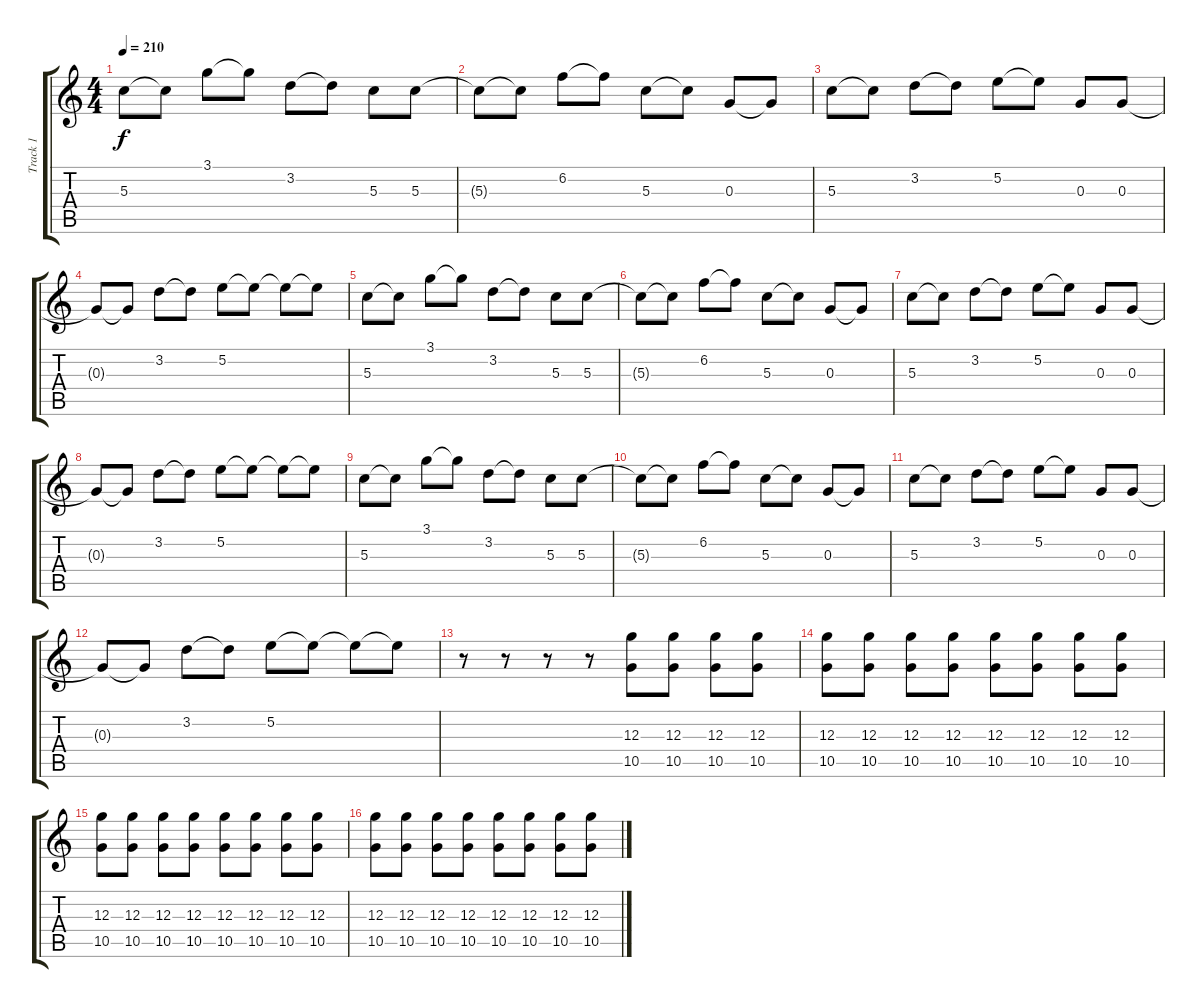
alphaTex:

\track ("Track 1" "Track 1") {instrument distortionguitar}
\staff {score tabs}
\tuning (E4 B3 G3 D3 A2 E2) {hide}
\ts (4 4)
\tempo 210
\clef g2
\ks c
5.3.8{dy f} 5.3{t}.8 3.1.8 3.1{t}.8 3.2.8 3.2{t}.8 5.3.8 5.3.8 |
5.3{t}.8 5.3{t}.8 6.2.8 6.2{t}.8 5.3.8 5.3{t}.8 0.3.8 0.3{t}.8 |
5.3.8 5.3{t}.8 3.2.8 3.2{t}.8 5.2.8 5.2{t}.8 0.3.8 0.3.8 |
0.3{t}.8 0.3{t}.8 3.2.8 3.2{t}.8 5.2.8 5.2{t}.8 5.2{t}.8 5.2{t}.8 |
5.3.8 5.3{t}.8 3.1.8 3.1{t}.8 3.2.8 3.2{t}.8 5.3.8 5.3.8 |
5.3{t}.8 5.3{t}.8 6.2.8 6.2{t}.8 5.3.8 5.3{t}.8 0.3.8 0.3{t}.8 |
5.3.8 5.3{t}.8 3.2.8 3.2{t}.8 5.2.8 5.2{t}.8 0.3.8 0.3.8 |
0.3{t}.8 0.3{t}.8 3.2.8 3.2{t}.8 5.2.8 5.2{t}.8 5.2{t}.8 5.2{t}.8 |
5.3.8 5.3{t}.8 3.1.8 3.1{t}.8 3.2.8 3.2{t}.8 5.3.8 5.3.8 |
5.3{t}.8 5.3{t}.8 6.2.8 6.2{t}.8 5.3.8 5.3{t}.8 0.3.8 0.3{t}.8 |
5.3.8 5.3{t}.8 3.2.8 3.2{t}.8 5.2.8 5.2{t}.8 0.3.8 0.3.8 |
0.3{t}.8 0.3{t}.8 3.2.8 3.2{t}.8 5.2.8 5.2{t}.8 5.2{t}.8 5.2{t}.8 |
r.8 r.8 r.8 r.8 (12.3 10.5).8 (12.3 10.5).8 (12.3 10.5).8 (12.3 10.5).8 |
(12.3 10.5).8 (12.3 10.5).8 (12.3 10.5).8 (12.3 10.5).8 (12.3 10.5).8 (12.3 10.5).8 (12.3 10.5).8 (12.3 10.5).8 |
(12.3 10.5).8 (12.3 10.5).8 (12.3 10.5).8 (12.3 10.5).8 (12.3 10.5).8 (12.3 10.5).8 (12.3 10.5).8 (12.3 10.5).8 |
(12.3 10.5).8 (12.3 10.5).8 (12.3 10.5).8 (12.3 10.5).8 (12.3 10.5).8 (12.3 10.5).8 (12.3 10.5).8 (12.3 10.5).8
